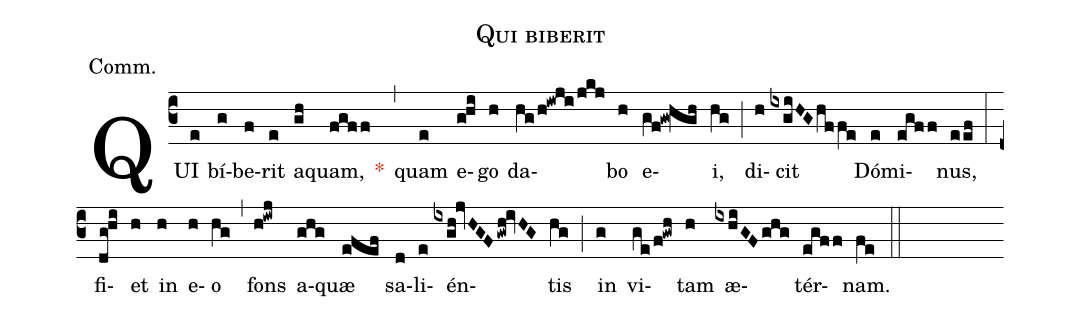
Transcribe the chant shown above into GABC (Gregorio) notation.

name:Qui biberit;
annotation:Comm.;
mode:III.;
office-part:Communion;
%%
QUI(e) bí(g)be(f)rit(e) a(gh)quam,(fgff) <v>\red{*}</v>(,) quam(e) e(g!hi)go(h) da(hg/h!iwji/jkj)bo(h) e(gf!gw!hgh)i,(hg) (;) di(h)cit(ixgiHGhffe) Dó(e)mi(egff)nus,(eef) (:) fi(dg!hi)et(h) in(h) e(h)o(hg) (,) fons(h!iwj) a(ghg)quæ(efef) sa(d)li(e)én(ixgh!jvHGFgwh!ivHG)tis(hg) (;) in(g) vi(ge/f!gwh)tam(h) æ(ixhiGFghg)tér(egff)nam.(fe) (::)
